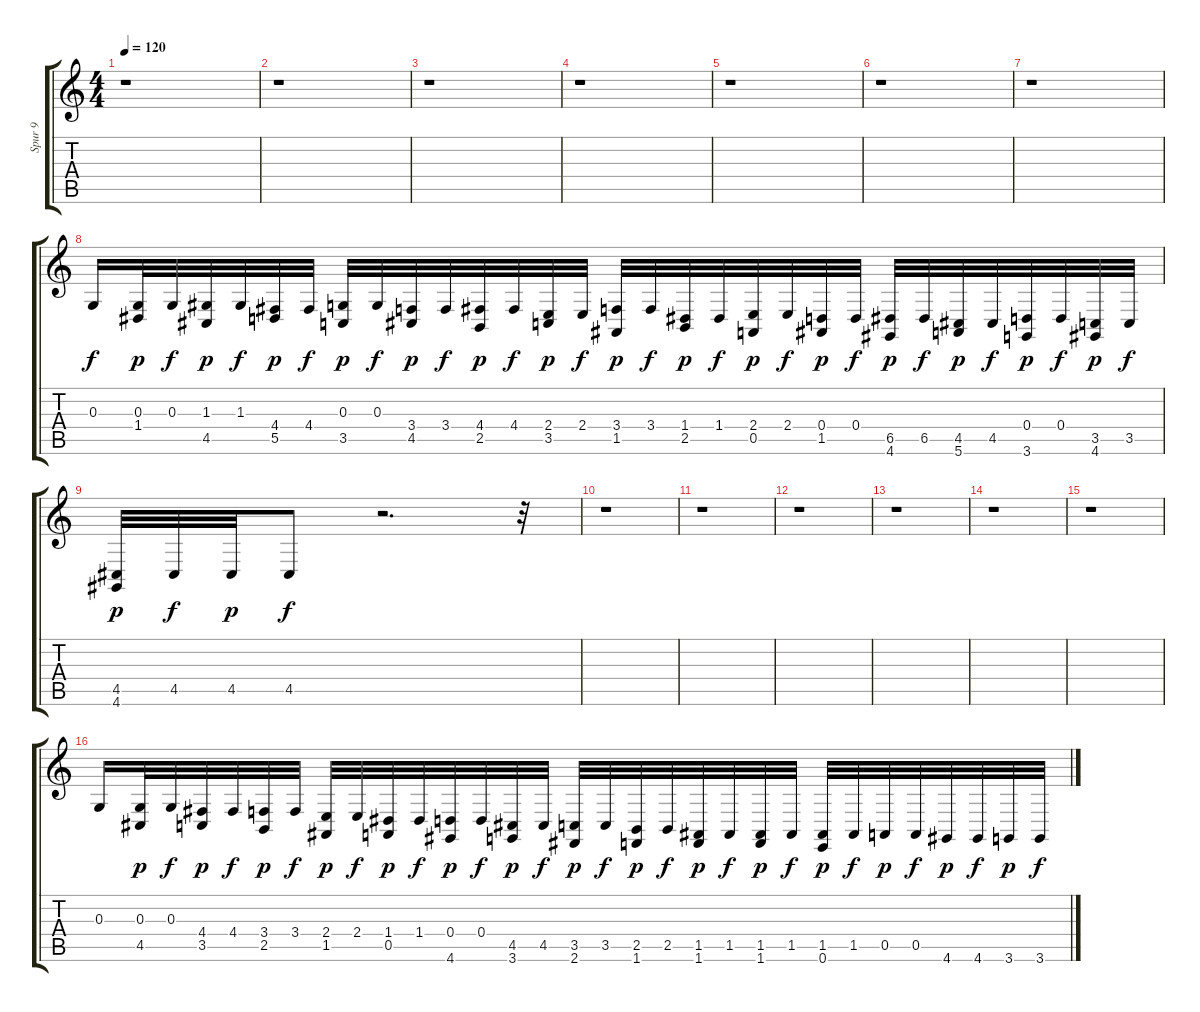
\track ("Spur 9" "Spur 9") {instrument synthdrum}
\staff {score tabs}
\tuning (E4 B3 G3 D3 A2 E2) {hide}
\ts (4 4)
\tempo 120
\clef g2
\ks c
r.1{dy f} |
r.1 |
r.1 |
r.1 |
r.1 |
r.1 |
r.1 |
0.3.16 (0.3 1.4).32{dy p} 0.3.32{dy f} (1.3 4.5).32{dy p} 1.3.32{dy f} (4.4 5.5).32{dy p} 4.4.32{dy f} (0.3 3.5).32{dy p} 0.3.32{dy f} (3.4 4.5).32{dy p} 3.4.32{dy f} (4.4 2.5).32{dy p} 4.4.32{dy f} (2.4 3.5).32{dy p} 2.4.32{dy f} (3.4 1.5).32{dy p} 3.4.32{dy f} (1.4 2.5).32{dy p} 1.4.32{dy f} (2.4 0.5).32{dy p} 2.4.32{dy f} (0.4 1.5).32{dy p} 0.4.32{dy f} (6.5 4.6).32{dy p} 6.5.32{dy f} (4.5 5.6).32{dy p} 4.5.32{dy f} (0.4 3.6).32{dy p} 0.4.32{dy f} (3.5 4.6).32{dy p} 3.5.32{dy f} |
(4.5 4.6).32{dy p} 4.5.32{dy f} 4.5.32{dy p} 4.5.8{dy f} r.2{d} r.32 |
r.1 |
r.1 |
r.1 |
r.1 |
r.1 |
r.1 |
0.3.16 (0.3 4.5).32{dy p} 0.3.32{dy f} (4.4 3.5).32{dy p} 4.4.32{dy f} (3.4 2.5).32{dy p} 3.4.32{dy f} (2.4 1.5).32{dy p} 2.4.32{dy f} (1.4 0.5).32{dy p} 1.4.32{dy f} (0.4 4.6).32{dy p} 0.4.32{dy f} (4.5 3.6).32{dy p} 4.5.32{dy f} (3.5 2.6).32{dy p} 3.5.32{dy f} (2.5 1.6).32{dy p} 2.5.32{dy f} (1.5 1.6).32{dy p} 1.5.32{dy f} (1.5 1.6).32{dy p} 1.5.32{dy f} (1.5 0.6).32{dy p} 1.5.32{dy f} 0.5.32{dy p} 0.5.32{dy f} 4.6.32{dy p} 4.6.32{dy f} 3.6.32{dy p} 3.6.32{dy f}
